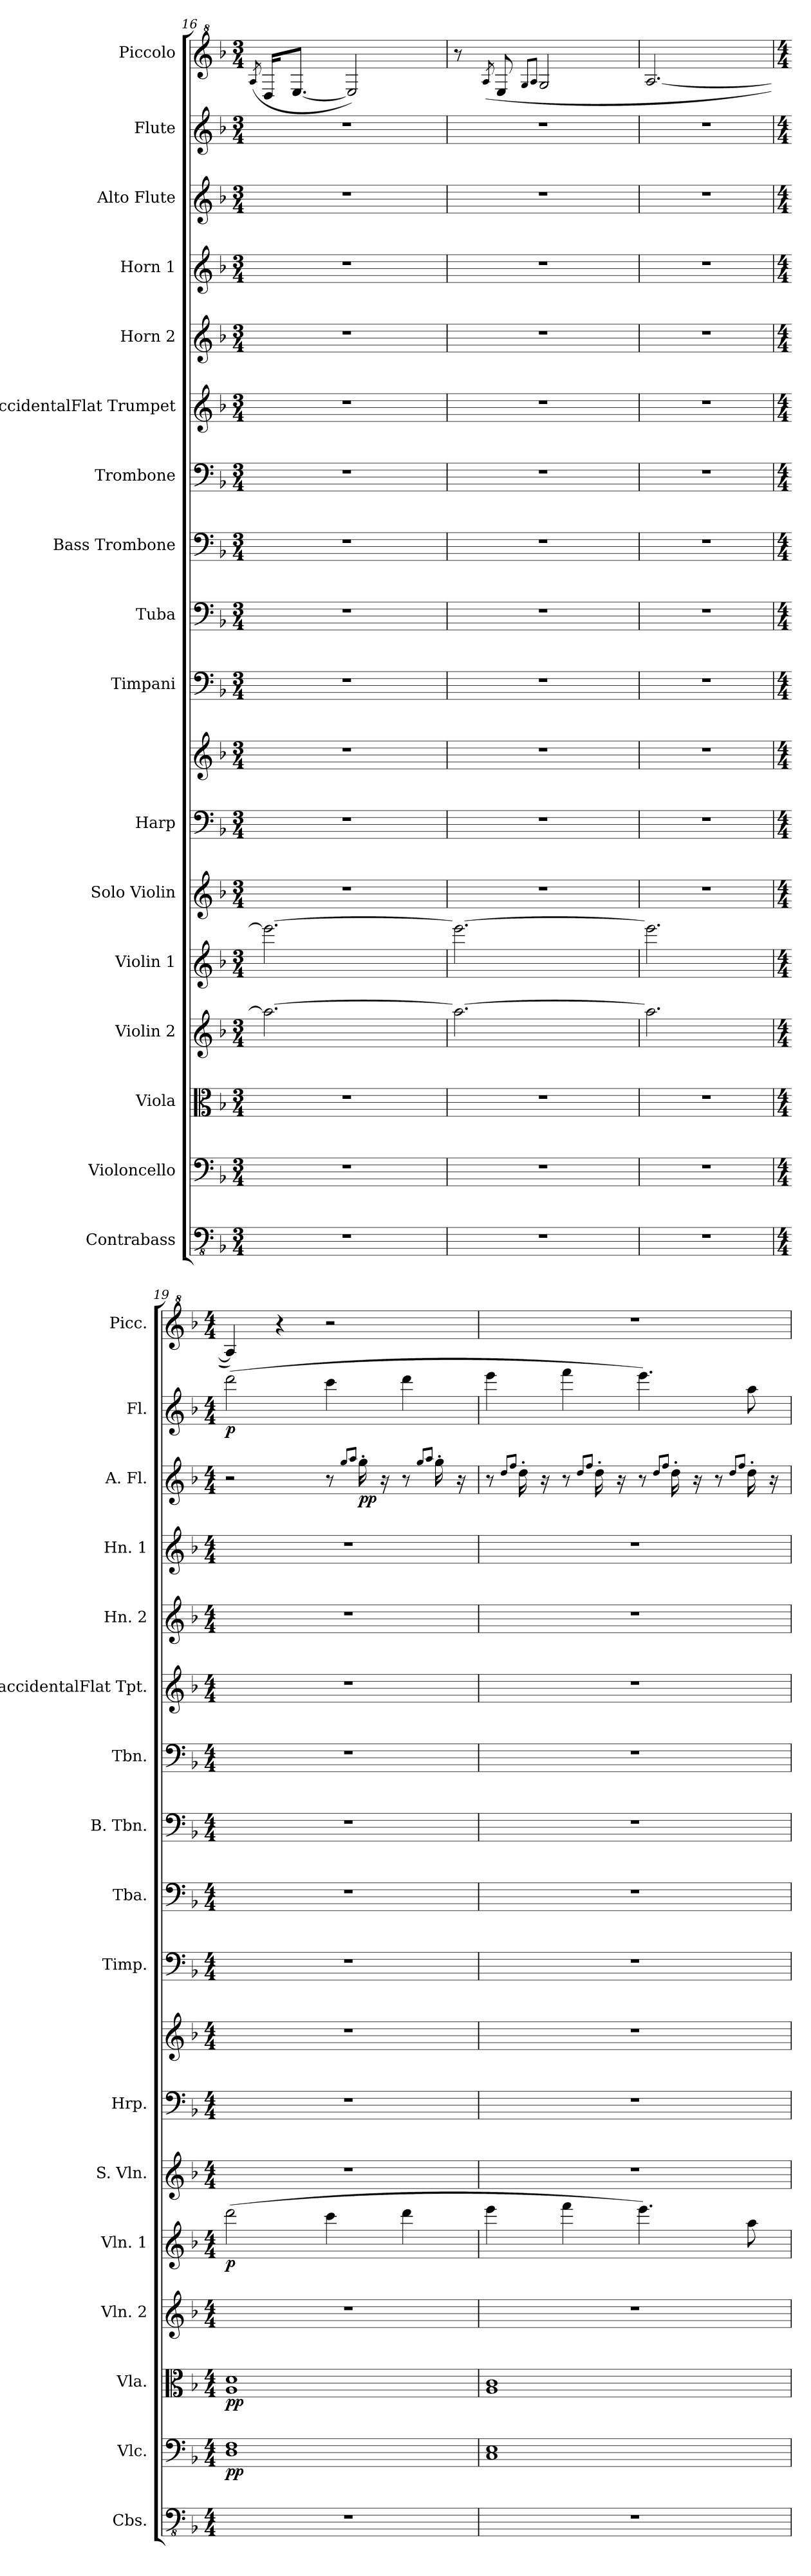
**kern	**kern	**dynam	**kern	**dynam	**kern	**kern	**dynam	**kern	**kern	**kern	**kern	**kern	**kern	**kern	**kern	**kern	**kern	**kern	**dynam	**kern	**dynam	**kern
*part17	*part16	*part16	*part15	*part15	*part14	*part13	*part13	*part12	*part11	*part11	*part10	*part9	*part8	*part7	*part6	*part5	*part4	*part3	*part3	*part2	*part2	*part1
*staff18	*staff17	*staff17	*staff16	*staff16	*staff15	*staff14	*staff14	*staff13	*staff12	*staff11	*staff10	*staff9	*staff8	*staff7	*staff6	*staff5	*staff4	*staff3	*staff3	*staff2	*staff2	*staff1
*I"Contrabass	*I"Violoncello	*	*I"Viola	*	*I"Violin 2	*I"Violin 1	*	*I"Solo Violin	*I"Harp	*	*I"Timpani	*I"Tuba	*I"Bass Trombone	*I"Trombone	*I"BaccidentalFlat Trumpet	*I"Horn 2	*I"Horn 1	*I"Alto Flute	*	*I"Flute	*	*I"Piccolo
*I'Cbs.	*I'Vlc.	*	*I'Vla.	*	*I'Vln. 2	*I'Vln. 1	*	*I'S. Vln.	*I'Hrp.	*	*I'Timp.	*I'Tba.	*I'B. Tbn.	*I'Tbn.	*I'BaccidentalFlat Tpt.	*I'Hn. 2	*I'Hn. 1	*I'A. Fl.	*	*I'Fl.	*	*I'Picc.
*clefFv4	*clefF4	*	*clefC3	*	*clefG2	*clefG2	*	*clefG2	*clefF4	*clefG2	*clefF4	*clefF4	*clefF4	*clefF4	*clefG2	*clefG2	*clefG2	*clefG2	*	*clefG2	*	*clefG^2
*	*	*	*	*	*	*	*	*	*	*	*	*	*	*	*ITrd1c2	*ITrd4c7	*ITrd4c7	*ITrd3c5	*	*	*	*ITrd-7c-12
*k[b-]	*k[b-]	*	*k[b-]	*	*k[b-]	*k[b-]	*	*k[b-]	*k[b-]	*k[b-]	*k[b-]	*k[b-]	*k[b-]	*k[b-]	*k[b-e-a-]	*k[b-e-]	*k[b-e-]	*k[]	*	*k[b-]	*	*k[b-]
*M3/4	*M3/4	*	*M3/4	*	*M3/4	*M3/4	*	*M3/4	*M3/4	*M3/4	*M3/4	*M3/4	*M3/4	*M3/4	*M3/4	*M3/4	*M3/4	*M3/4	*	*M3/4	*	*M3/4
=16	=16	=16	=16	=16	=16	=16	=16	=16	=16	=16	=16	=16	=16	=16	=16	=16	=16	=16	=16	=16	=16	=16
.	.	.	.	.	.	.	.	.	.	.	.	.	.	.	.	.	.	.	.	.	.	(8qaa/
2.r	2.r	.	2.r	.	2.aa\_	2.eee\_	.	2.r	2.r	2.r	2.r	2.r	2.r	2.r	2.r	2.r	2.r	2.r	.	2.r	.	16dd/KL
.	.	.	.	.	.	.	.	.	.	.	.	.	.	.	.	.	.	.	.	.	.	[8.ee/J
.	.	.	.	.	.	.	.	.	.	.	.	.	.	.	.	.	.	.	.	.	.	2ee/])
=17	=17	=17	=17	=17	=17	=17	=17	=17	=17	=17	=17	=17	=17	=17	=17	=17	=17	=17	=17	=17	=17	=17
2.r	2.r	.	2.r	.	2.aa\_	2.eee\_	.	2.r	2.r	2.r	2.r	2.r	2.r	2.r	2.r	2.r	2.r	2.r	.	2.r	.	8r
.	.	.	.	.	.	.	.	.	.	.	.	.	.	.	.	.	.	.	.	.	.	(8qaa/
.	.	.	.	.	.	.	.	.	.	.	.	.	.	.	.	.	.	.	.	.	.	8ee/
.	.	.	.	.	.	.	.	.	.	.	.	.	.	.	.	.	.	.	.	.	.	8qgg/L
.	.	.	.	.	.	.	.	.	.	.	.	.	.	.	.	.	.	.	.	.	.	8qaa/J
.	.	.	.	.	.	.	.	.	.	.	.	.	.	.	.	.	.	.	.	.	.	2gg/
=18	=18	=18	=18	=18	=18	=18	=18	=18	=18	=18	=18	=18	=18	=18	=18	=18	=18	=18	=18	=18	=18	=18
*	*	*	*	*	*	*	*	*	*	*	*	*	*	*	*	*	*	*	*	*	*	*MM48
2.r	2.r	.	2.r	.	2.aa\]	2.eee\]	.	2.r	2.r	2.r	2.r	2.r	2.r	2.r	2.r	2.r	2.r	2.r	.	2.r	.	[2.aa/
=19	=19	=19	=19	=19	=19	=19	=19	=19	=19	=19	=19	=19	=19	=19	=19	=19	=19	=19	=19	=19	=19	=19
*M4/4	*M4/4	*	*M4/4	*	*M4/4	*M4/4	*	*M4/4	*M4/4	*M4/4	*M4/4	*M4/4	*M4/4	*M4/4	*M4/4	*M4/4	*M4/4	*M4/4	*	*M4/4	*	*M4/4
!	!	!LO:DY:b	!	!LO:DY:b	!	!	!LO:DY:b	!	!	!	!	!	!	!	!	!	!	!	!	!	!LO:DY:b	!
1r	1D 1F	pp	1A 1d	pp	1r	(2ddd\	p	1r	1r	1r	1r	1r	1r	1r	1r	1r	1r	2r	.	(2ddd\	p	4aa/])
.	.	.	.	.	.	.	.	.	.	.	.	.	.	.	.	.	.	.	.	.	.	4r
.	.	.	.	.	.	4ccc\	.	.	.	.	.	.	.	.	.	.	.	8r	.	4ccc\	.	2r
.	.	.	.	.	.	.	.	.	.	.	.	.	.	.	.	.	.	8qdd/L	.	.	.	.
.	.	.	.	.	.	.	.	.	.	.	.	.	.	.	.	.	.	8qee/J	.	.	.	.
!	!	!	!	!	!	!	!	!	!	!	!	!	!	!	!	!	!	!	!LO:DY:b	!	!	!
.	.	.	.	.	.	.	.	.	.	.	.	.	.	.	.	.	.	16dd'\	pp	.	.	.
.	.	.	.	.	.	.	.	.	.	.	.	.	.	.	.	.	.	16r	.	.	.	.
.	.	.	.	.	.	4ddd\	.	.	.	.	.	.	.	.	.	.	.	8r	.	4ddd\	.	.
.	.	.	.	.	.	.	.	.	.	.	.	.	.	.	.	.	.	8qdd/L	.	.	.	.
.	.	.	.	.	.	.	.	.	.	.	.	.	.	.	.	.	.	8qee/J	.	.	.	.
.	.	.	.	.	.	.	.	.	.	.	.	.	.	.	.	.	.	16dd'\	.	.	.	.
.	.	.	.	.	.	.	.	.	.	.	.	.	.	.	.	.	.	16r	.	.	.	.
!!LO:PB:g=z
=20	=20	=20	=20	=20	=20	=20	=20	=20	=20	=20	=20	=20	=20	=20	=20	=20	=20	=20	=20	=20	=20	=20
1r	1C 1E	.	1A 1c	.	1r	4eee\	.	1r	1r	1r	1r	1r	1r	1r	1r	1r	1r	8r	.	4eee\	.	1r
.	.	.	.	.	.	.	.	.	.	.	.	.	.	.	.	.	.	8qa/L	.	.	.	.
.	.	.	.	.	.	.	.	.	.	.	.	.	.	.	.	.	.	8qcc/J	.	.	.	.
.	.	.	.	.	.	.	.	.	.	.	.	.	.	.	.	.	.	16a'\	.	.	.	.
.	.	.	.	.	.	.	.	.	.	.	.	.	.	.	.	.	.	16r	.	.	.	.
.	.	.	.	.	.	4fff\	.	.	.	.	.	.	.	.	.	.	.	8r	.	4fff\	.	.
.	.	.	.	.	.	.	.	.	.	.	.	.	.	.	.	.	.	8qa/L	.	.	.	.
.	.	.	.	.	.	.	.	.	.	.	.	.	.	.	.	.	.	8qcc/J	.	.	.	.
.	.	.	.	.	.	.	.	.	.	.	.	.	.	.	.	.	.	16a'\	.	.	.	.
.	.	.	.	.	.	.	.	.	.	.	.	.	.	.	.	.	.	16r	.	.	.	.
.	.	.	.	.	.	4.eee\)	.	.	.	.	.	.	.	.	.	.	.	8r	.	4.eee\)	.	.
.	.	.	.	.	.	.	.	.	.	.	.	.	.	.	.	.	.	8qa/L	.	.	.	.
.	.	.	.	.	.	.	.	.	.	.	.	.	.	.	.	.	.	8qcc/J	.	.	.	.
.	.	.	.	.	.	.	.	.	.	.	.	.	.	.	.	.	.	16a'\	.	.	.	.
.	.	.	.	.	.	.	.	.	.	.	.	.	.	.	.	.	.	16r	.	.	.	.
.	.	.	.	.	.	.	.	.	.	.	.	.	.	.	.	.	.	8r	.	.	.	.
.	.	.	.	.	.	.	.	.	.	.	.	.	.	.	.	.	.	8qa/L	.	.	.	.
.	.	.	.	.	.	.	.	.	.	.	.	.	.	.	.	.	.	8qcc/J	.	.	.	.
.	.	.	.	.	.	8aa\	.	.	.	.	.	.	.	.	.	.	.	16a'\	.	8aa\	.	.
.	.	.	.	.	.	.	.	.	.	.	.	.	.	.	.	.	.	16r	.	.	.	.
=	=	=	=	=	=	=	=	=	=	=	=	=	=	=	=	=	=	=	=	=	=	=
*-	*-	*-	*-	*-	*-	*-	*-	*-	*-	*-	*-	*-	*-	*-	*-	*-	*-	*-	*-	*-	*-	*-
